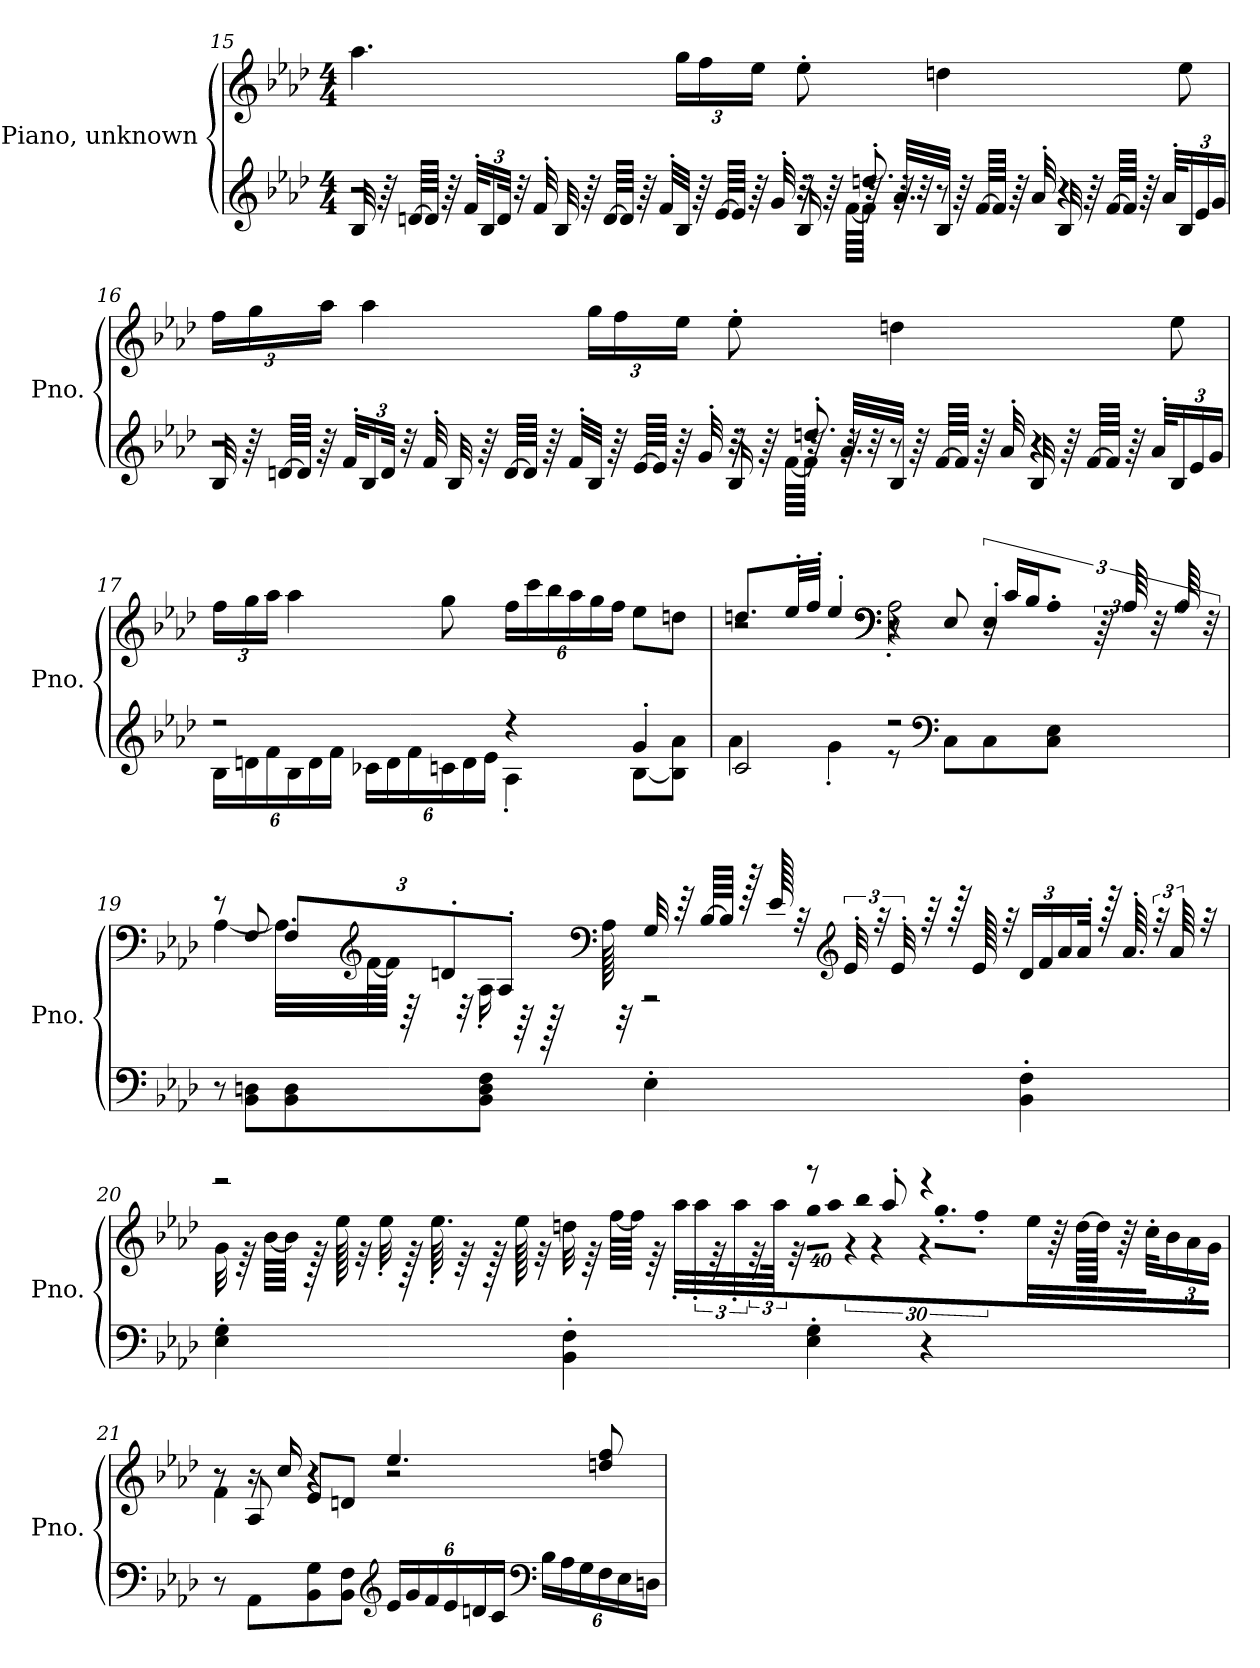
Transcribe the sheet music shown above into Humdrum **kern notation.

**kern	**kern
*part1	*part1
*staff2	*staff1
*I"Piano, unknown	*
*I'Pno.	*
!!LO:PB:g=z
*clefG2	*clefG2
*k[b-e-a-d-]	*k[b-e-a-d-]
*M4/4	*M4/4
=15	=15
*^	*
*	*^	*
2r	2r	32B-/	4.aa-\
.	.	64r	.
.	.	[64dn/LLLL	.
.	.	64d/JJJJ]	.
.	.	64r	.
.	.	32f'/KLL	.
*	*	*Xbrackettup	*
.	.	24B-/	.
.	.	48d/JJk	.
.	.	32r	.
.	.	32f'/	.
.	.	32B-/	.
.	.	64r	.
.	.	[64d/LLLL	.
.	.	64d/JJJJ]	.
.	.	64r	.
.	.	32f'/LLL	.
*	*	*	*Xbrackettup
.	.	32B-/JJJ	24gg\LL
.	.	64r	.
.	.	.	24ff\
.	.	[64e-/LLLL	.
.	.	64e-/JJJJ]	.
.	.	64r	.
.	.	.	24ee-\JJ
.	.	32g'/	.
16r	32r	16B-'/	8ee-'\
.	64r	.	.
.	[64f\LLLL	.	.
8.ddn'/	64f\JJJJ]	64r	.
.	64r	32.a-/LLL	.
.	32r	.	.
.	8r	32B-/JJJ	4ddn\
.	.	64r	.
.	.	[64f/LLLL	.
.	.	64f/JJJJ]	.
.	.	64r	.
.	.	32a-'/	.
4r	4r	32B-/	.
.	.	64r	.
.	.	[64f/LLLL	.
.	.	64f/JJJJ]	.
.	.	64r	.
.	.	32a-'/KLL	.
.	.	24B-/	8ee-\
.	.	24e-/	.
.	.	24g/JJ	.
!!LO:LB:g=z
=16	=16	=16	=16
2r	2r	32B-/	24ff\LL
.	.	64r	.
.	.	.	24gg\
.	.	[64dn/LLLL	.
.	.	64d/JJJJ]	.
.	.	64r	.
.	.	.	24aa-\JJ
.	.	32f'/KLL	.
.	.	24B-/	4aa-\
.	.	48d/JJk	.
.	.	32r	.
.	.	32f'/	.
.	.	32B-/	.
.	.	64r	.
.	.	[64d/LLLL	.
.	.	64d/JJJJ]	.
.	.	64r	.
.	.	32f'/LLL	.
.	.	32B-/JJJ	24gg\LL
.	.	64r	.
.	.	.	24ff\
.	.	[64e-/LLLL	.
.	.	64e-/JJJJ]	.
.	.	64r	.
.	.	.	24ee-\JJ
.	.	32g'/	.
16r	32r	16B-'/	8ee-'\
.	64r	.	.
.	[64f\LLLL	.	.
8.ddn'/	64f\JJJJ]	64r	.
.	64r	32.a-/LLL	.
.	32r	.	.
.	8r	32B-/JJJ	4ddn\
.	.	64r	.
.	.	[64f/LLLL	.
.	.	64f/JJJJ]	.
.	.	64r	.
.	.	32a-'/	.
4r	4r	32B-/	.
.	.	64r	.
.	.	[64f/LLLL	.
.	.	64f/JJJJ]	.
.	.	64r	.
.	.	32a-'/KLL	.
.	.	24B-/	8ee-\
.	.	24e-/	.
.	.	24g/JJ	.
*	*v	*v	*
!!LO:LB:g=z
=17	=17	=17
2r	24B-\LL	24ff\LL
.	24dn\	24gg\
.	24f\	24aa-\JJ
.	24B-\	4aa-\
.	24d\	.
.	24f\JJ	.
.	24c-X\LL	.
.	24d\	.
.	24f\	.
.	24cn\	8gg\
.	24d\	.
.	24e-\JJ	.
4r	4A-'\	24ff\LL
.	.	24ccc\
.	.	24bb-\
.	.	24aa-\
.	.	24gg\
.	.	24ff\JJ
4g'/	[8B-\L	8ee-\L
.	8B-\] 8a-\J	8ddn\J
!!LO:LB:g=z
=18	=18	=18
*	*	*^
*	*	*	*^
2c/	4a-\	8.ddn/L	2r	2r
.	.	32ee-'/LL	.	.
.	.	32ff'/JJJ	.	.
.	4g'\	4ee-'/	.	.
*	*	*clefF4	*	*
2r	8r	8r	2A-'\	4r
*clefF4	*	*	*	*
.	8C\L	8E-/	.	.
*	*	*brackettup	*	*
.	8C\	24r	.	4E-'/
.	.	24c/LL	.	.
.	.	24B-/	.	.
.	8C\ 8E-\J	32A-'/JJk	.	.
.	.	96r	.	.
.	.	96A-/	.	.
.	.	32r	.	.
.	.	96A-/	.	.
.	.	32r	.	.
*v	*v	*	*	*
*	*	*v	*v
!!LO:LB:g=z
=19	=19	=19
8r	8r	[4A-\
8BB-\ 8Dn\L	8F/	.
*	*Xbrackettup	*
8BB-\ 8D\	12F/L	32.A-\LLL]
*	*clefG2	*
.	.	[64f\L
.	.	64f\JJJJ]
.	.	64r
.	12dn'/	.
.	.	32r
8BB-\ 8D\ 8F\J	.	16A-'\
.	12A-'/J	.
.	.	64r
.	.	128r
*	*clefF4	*
.	.	128A-\
.	.	32r
4E-'\	32G/	2r
.	64r	.
.	[64B-/LLLL	.
.	64B-/JJJJ]	.
.	128r	.
.	128e-/	.
.	32r	.
*	*clefG2	*
*	*brackettup	*
.	48e-'/	.
.	48r	.
.	48e-'/	.
.	64r	.
.	128r	.
.	128e-/	.
.	32r	.
*	*Xbrackettup	*
4BB-\' 4F\'	24d/LL	.
.	24f/	.
.	24a-/	.
.	32a-'/JJk	.
.	128r	.
.	64.a-'/	.
*	*brackettup	*
.	48r	.
.	96a-/	.
.	32r	.
!!LO:LB:g=z	!!
=20	=20	=20
4E-\' 4G\'	2r	32g\
.	.	64r
.	.	[64b-\LLLL
.	.	64b-\JJJJ]
.	.	128r
.	.	128ee-\
.	.	32r
.	.	32ee-'\
.	.	128r
.	.	64.ee-'\
.	.	64r
.	.	128r
.	.	128ee-\
.	.	32r
4BB-\' 4F\'	.	32ddn\
.	.	64r
.	.	[64ff\LLLL
.	.	64ff\JJJJ]
.	.	64r
.	.	32aa-'\LLL
.	.	48aa-'\JJJ
.	.	48r
.	.	48aa-'\
.	.	48r
.	.	96aa-\
.	.	32r
!	!	!LO:N:vis=32
4E-\' 4G\'	8r	640%23gg\LLL
!	!	!LO:N:vis=32
.	.	640%23aa-\JJJ
!	!	!LO:N:vis=64
.	.	960%17r
!	!	!LO:N:vis=64
.	.	960%17bb-\
!	!	!LO:N:vis=32
.	.	640%23r
.	8aa-'/	.
!	!	!LO:N:vis=64
.	.	960%17r
!	!	!LO:N:vis=32.
.	.	1920%103gg'\LLL
!	!	!LO:N:vis=32
.	.	640%23ff'\JJJ
4r	4r	.
.	.	32ee-\
.	.	64r
.	.	[64dd\LLLL
.	.	64dd\JJJJ]
.	.	64r
.	.	32cc'\KLL
*	*	*Xbrackettup
.	.	24b-\
.	.	24a-\
.	.	24g\JJ
1920ryy	1920ryy	.
!!LO:PB:g=z
=21	=21	=21
*	*	*^
8r	8r	4f\	8r
8AA-\L	16r	.	8A-/
.	16cc/	.	.
8BB-\ 8G\	8e-/L	4r	4r
8BB-\ 8F\J	8dn/J	.	.
*clefG2	*	*	*
24e-/LL	4.ee-/	2r	2r
24g/	.	.	.
24f/	.	.	.
24e-/	.	.	.
24dn/	.	.	.
24c/JJ	.	.	.
*clefF4	*	*	*
24B-\LL	.	.	.
24A-\	.	.	.
24G\	.	.	.
24F\	8ddn/ 8ff/	.	.
24E-\	.	.	.
24Dn\JJ	.	.	.
*	*v	*v	*v
=	=
*-	*-
